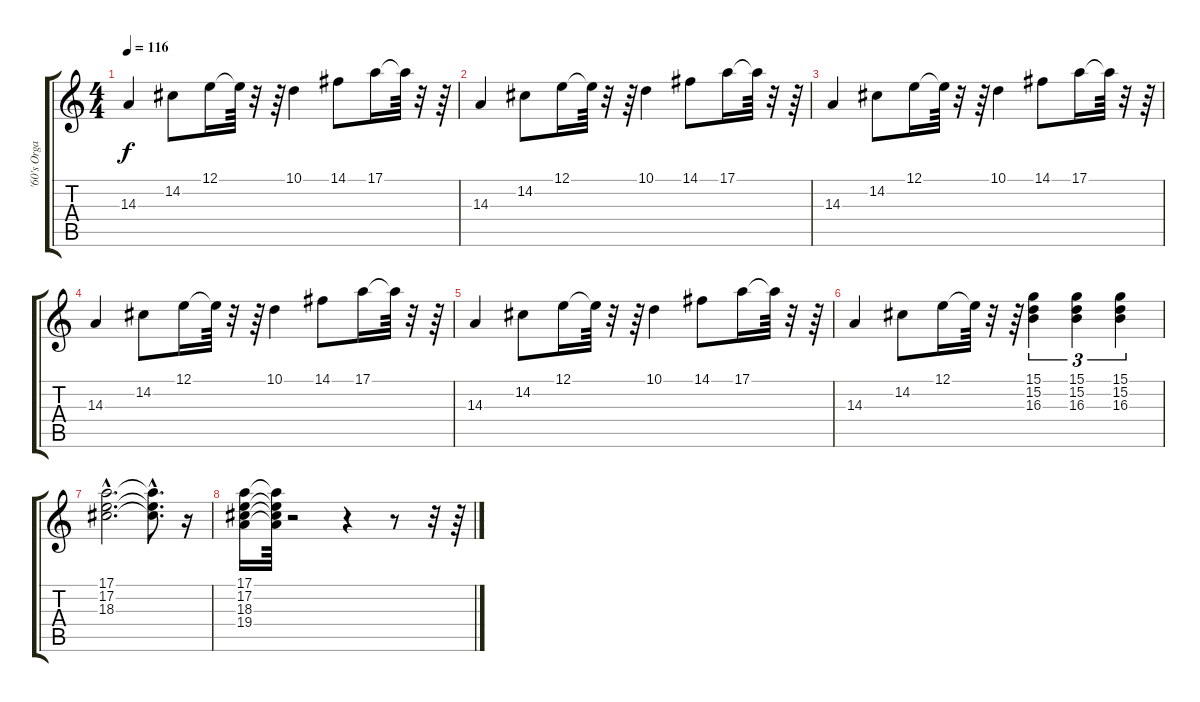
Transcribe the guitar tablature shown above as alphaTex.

\track ("'60's Organ" "'60's Orga") {instrument drawbarorgan}
\staff {score tabs}
\tuning (E4 B3 G3 D3 A2 E2) {hide}
\ts (4 4)
\tempo 116
\clef g2
\ks c
14.3.4{dy f} 14.2.8 12.1.16 12.1{t}.64 r.32 r.64 10.1.4 14.1.8 17.1.16 17.1{t}.64 r.32 r.64 |
14.3.4 14.2.8 12.1.16 12.1{t}.64 r.32 r.64 10.1.4 14.1.8 17.1.16 17.1{t}.64 r.32 r.64 |
14.3.4 14.2.8 12.1.16 12.1{t}.64 r.32 r.64 10.1.4 14.1.8 17.1.16 17.1{t}.64 r.32 r.64 |
14.3.4 14.2.8 12.1.16 12.1{t}.64 r.32 r.64 10.1.4 14.1.8 17.1.16 17.1{t}.64 r.32 r.64 |
14.3.4 14.2.8 12.1.16 12.1{t}.64 r.32 r.64 10.1.4 14.1.8 17.1.16 17.1{t}.64 r.32 r.64 |
14.3.4 14.2.8 12.1.16 12.1{t}.64 r.32 r.64 (15.1 15.2 16.3).4{tu (3 2)} (15.1 15.2 16.3).4{tu (3 2)} (15.1 15.2 16.3).4{tu (3 2)} |
(17.1{hac} 17.2{hac} 18.3{hac}).2{d} (17.1{hac t} 17.2{hac t} 18.3{hac t}).8{d} r.16 |
(17.1 17.2 18.3 19.4).16 (17.1{t} 17.2{t} 18.3{t} 19.4{t}).64 r.2 r.4 r.8 r.32 r.64
